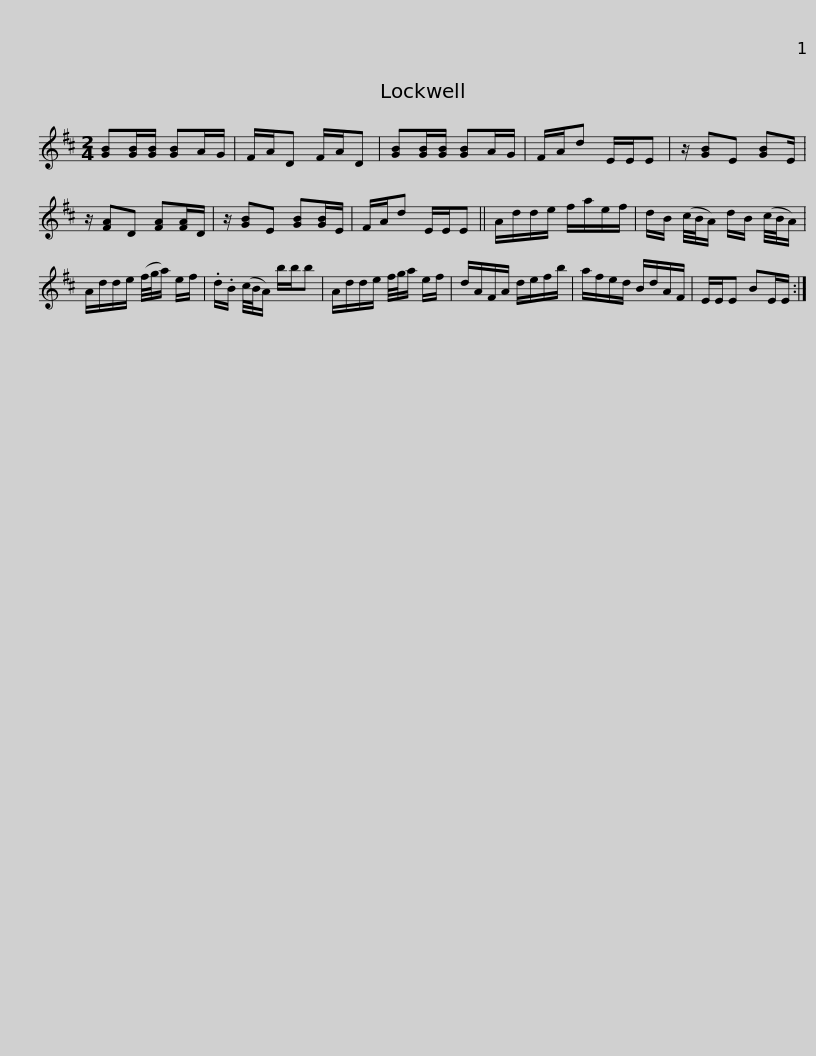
X:1
L:1/8
M:2/4
I:linebreak $
K:D
V:1 treble
V:1
 [GB][GB]/[GB]/ [GB]A/G/ | F/A/D F/A/D | [GB][GB]/[GB]/ [GB]A/G/ | F/A/d E/E/E | z/ [GB]E [GB]E/ | %5
 z/ [FA]D [FA][FA]/D/ | z/ [GB]E [GB][GB]/E/ |$ F/A/d E/E/E || A/d/d/e/ f/a/e/f/ | d/B/ (c/4B/4A/) d/B/ (c/4B/4A/) | %10
 A/d/d/e/ (f/4g/4a/) e/f/ | .d/.B/ (c/4B/4A/) b/b/b |$ A/d/d/e/ f/4g/4a/ e/f/ | d/A/F/A/ d/e/f/b/ | a/f/e/d/ B/d/A/F/ | %15
 E/E/E BE/E/ :| %16
